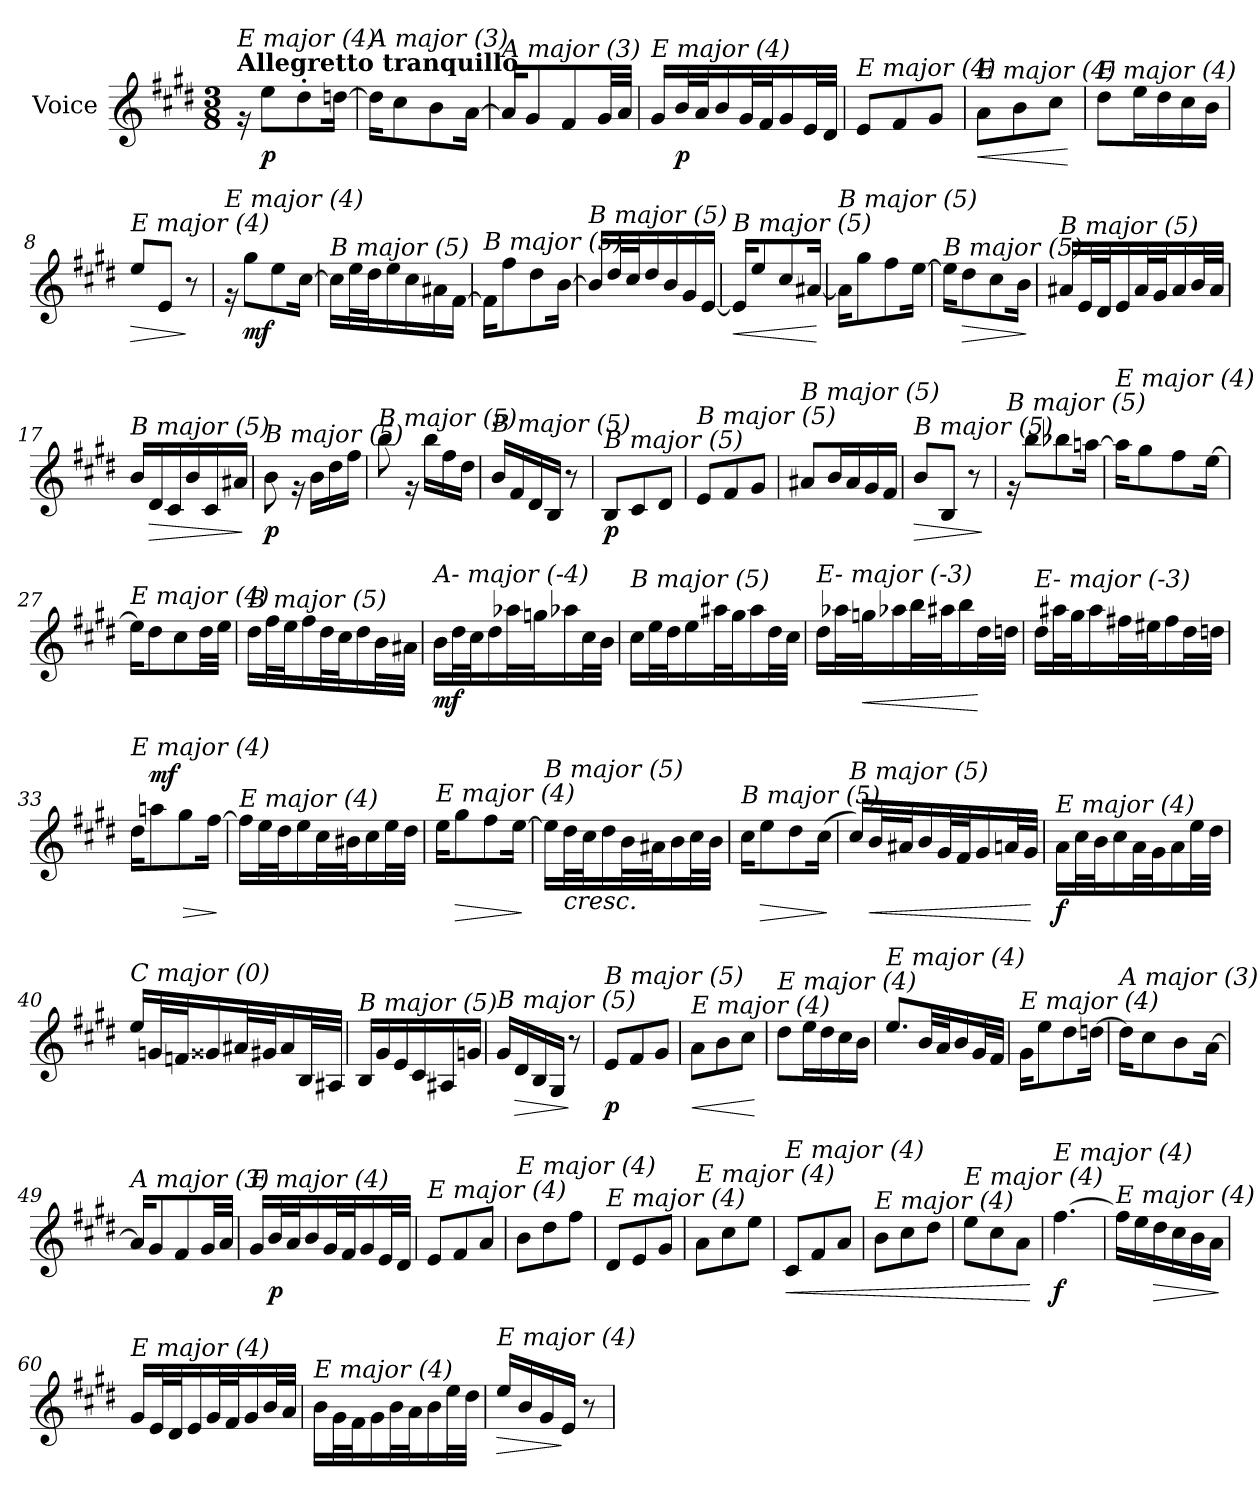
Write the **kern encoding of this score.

**kern	**dynam
*part1	*part1
*staff1	*staff1
*I"Voice	*
*I'V	*
*clefG2	*
*k[f#c#g#d#]	*
*M3/8	*
*MM56	*
=1	=1
!LO:TX:a:B:t=Allegretto tranquillo	!
!LO:TX:i:t=E major (4)	!
16rg	.
!	!LO:DY:b
8ee\L	p
8dd#'\	.
[16ddn\Jk	.
=2	=2
!LO:TX:i:t=A major (3)	!
16dd\KL]	.
8cc#\	.
8b\	.
[16a\Jk	.
=3	=3
!LO:TX:i:t=A major (3)	!
16a/KL]	.
8g#/	.
8f#/	.
32g#/LL	.
32a/JJJ	.
=4	=4
!LO:TX:i:t=E major (4)	!
16g#/LL	.
!	!LO:DY:b
32b/L	p
32a/J	.
16b/	.
32g#/L	.
32f#/J	.
16g#/	.
32e/L	.
32d#/JJJ	.
=5	=5
!LO:TX:i:t=E major (4)	!
8e/L	.
8f#/	.
8g#/J	.
=6	=6
!LO:TX:i:t=E major (4)	!
!	!LO:HP:b
8a\L	<
8b\	.
8cc#\J	.
.	[
=7	=7
!LO:TX:i:t=E major (4)	!
8dd#\L	.
16ee\L	.
16dd#\	.
16cc#\	.
16b\JJ	.
!!LO:LB:g=z
=8	=8
!LO:TX:i:t=E major (4)	!
!	!LO:HP:b
8ee/L	>
8e/J	.
8r	]
=9	=9
!LO:TX:i:t=E major (4)	!
16rg	.
!	!LO:DY:b
8gg#\L	mf
8ee\	.
[16cc#\Jk	.
=10	=10
!LO:TX:i:t=B major (5)	!
16cc#\LL]	.
32ee\L	.
32dd#\J	.
16ee\	.
16cc#\	.
16a#X\	.
[16f#\JJ	.
=11	=11
!LO:TX:i:t=B major (5)	!
16f#\KL]	.
8ff#\	.
8dd#\	.
[16b\Jk	.
=12	=12
!LO:TX:i:t=B major (5)	!
16b/LL]	.
32dd#/L	.
32cc#/J	.
16dd#/	.
16b/	.
16g#/	.
[16e/JJ	.
=13	=13
!LO:TX:i:t=B major (5)	!
!	!LO:HP:b
16e/KL]	<
8ee/	.
8cc#/	.
[16a#X/Jk	.
.	[
=14	=14
!LO:TX:i:t=B major (5)	!
16a#\KL]	.
8gg#\	.
8ff#\	.
[16ee\Jk	.
=15	=15
!LO:TX:i:t=B major (5)	!
16ee\KL]	.
!	!LO:HP:b
8dd#\	>
8cc#\	.
16b\Jk	.
.	]
!!LO:LB:g=z
=16	=16
!LO:TX:i:t=B major (5)	!
16a#X/LL	.
32e/L	.
32d#/J	.
16e/	.
32a#/L	.
32g#/J	.
16a#/	.
32b/L	.
32a#/JJJ	.
=17	=17
!LO:TX:i:t=B major (5)	!
16b/LL	.
!	!LO:HP:b
16d#/	>
16c#/	.
16b/	.
16c#/	.
16a#X/JJ	.
.	]
=18	=18
!LO:TX:i:t=B major (5)	!
!	!LO:DY:b
8b\	p
16rg	.
16b\LL	.
16dd#\	.
16ff#\JJ	.
=19	=19
!LO:TX:i:t=B major (5)	!
8bb\	.
16rg	.
16bb\LL	.
16ff#\	.
16dd#\JJ	.
=20	=20
!LO:TX:i:t=B major (5)	!
16b/LL	.
16f#/	.
16d#/	.
16B/JJ	.
8r	.
=21	=21
!LO:TX:i:t=B major (5)	!
!	!LO:DY:b
8B/L	p
8c#/	.
8d#/J	.
=22	=22
!LO:TX:i:t=B major (5)	!
8e/L	.
8f#/	.
8g#/J	.
!!LO:LB:g=z
=23	=23
!LO:TX:i:t=B major (5)	!
8a#X/L	.
16b/L	.
16a#/	.
16g#/	.
16f#/JJ	.
=24	=24
!LO:TX:i:t=B major (5)	!
!	!LO:HP:b
8b/L	>
8B/J	.
8r	.
.	]
=25	=25
!LO:TX:i:t=B major (5)	!
16rg	.
8bb\L	.
8bb-Xi\	.
[16aan\Jk	.
=26	=26
!LO:TX:i:t=E major (4)	!
16aa\KL]	.
8gg#\	.
8ff#\	.
[16ee\Jk	.
=27	=27
!LO:TX:i:t=E major (4)	!
16ee\KL]	.
8dd#\	.
8cc#\	.
32dd#\LL	.
32ee\JJJ	.
=28	=28
!LO:TX:i:t=B major (5)	!
16dd#\LL	.
32ff#\L	.
32ee\J	.
16ff#\	.
32dd#\L	.
32cc#\J	.
16dd#\	.
32b\L	.
32a#X\JJJ	.
!!LO:LB:g=z
=29	=29
!LO:TX:i:t=A- major (-4)	!
!	!LO:DY:b
16b\LL	mf
32dd#\L	.
32cc#\J	.
16dd#\	.
32aa-Xi\L	.
32ggni\J	.
16aa-Xi\	.
32cc#\L	.
32b\JJJ	.
=30	=30
!LO:TX:i:t=B major (5)	!
16cc#\LL	.
32ee\L	.
32dd#\J	.
16ee\	.
32aa#X\L	.
32gg#\J	.
16aa#\	.
32dd#\L	.
32cc#\JJJ	.
=31	=31
!LO:TX:i:t=E- major (-3)	!
16dd#\LL	.
32aa-Xi\L	.
!	!LO:HP:b
32ggni\J	<
16aa-Xi\	.
32bb\L	.
32aa#X\J	.
16bb\	.
32dd#\L	[
32ddni\JJJ	.
!!LO:LB:g=z
=32	=32
!LO:TX:i:t=E- major (-3)	!
16dd#\LL	.
32aa#X\L	.
32gg#\J	.
16aa#\	.
32ff#X\L	.
32ee#X\J	.
16ff#\	.
32dd#\L	.
32ddni\JJJ	.
=33	=33
!LO:TX:i:t=E major (4)	!
16dd#\KL	.
!	!LO:HP:b
!	!LO:DY:n=1:a
8aan\	> mf
8gg#\	.
[16ff#\Jk	.
.	]
=34	=34
!LO:TX:i:t=E major (4)	!
16ff#\LL]	.
32ee\L	.
32dd#\J	.
16ee\	.
32cc#\L	.
32b#X\J	.
16cc#\	.
32ee\L	.
32dd#\JJJ	.
=35	=35
!LO:TX:i:t=E major (4)	!
16ee\KL	.
!	!LO:HP:b
8gg#\	>
8ff#\	.
[16ee\Jk	.
.	]
=36	=36
!LO:TX:i:t=B major (5)	!
16ee\LL]	.
!LO:TX:b:i:t=cresc.	!
32dd#\L	.
32cc#\J	.
16dd#\	.
32b\L	.
32a#X\J	.
16b\	.
32cc#\L	.
32b\JJJ	.
!!LO:LB:g=z
=37	=37
!LO:TX:i:t=B major (5)	!
16cc#\KL	.
!	!LO:HP:b
8ee\	>
8dd#\	.
(>16cc#\Jk	.
.	]
=38	=38
!LO:TX:i:t=B major (5)	!
16cc#/LL)	.
!	!LO:HP:b
32b/L	<
32a#X/J	.
16b/	.
32g#/L	.
32f#/J	.
16g#/	.
32an/L	.
32g#/JJJ	.
.	[
=39	=39
!LO:TX:i:t=E major (4)	!
!	!LO:DY:b
16a\LL	f
32cc#\L	.
32b\J	.
16cc#\	.
32a\L	.
32g#\J	.
16a\	.
32ee\L	.
32dd#\JJJ	.
=40	=40
!LO:TX:i:t=C major (0)	!
16ee/LL	.
32gni/L	.
32fni/J	.
16g##i/	.
32a#X/L	.
32g#/J	.
16a#/	.
32B/L	.
32A#X/JJJ	.
!!LO:LB:g=z
=41	=41
!LO:TX:i:t=B major (5)	!
16B/LL	.
16g#/	.
16e/	.
16c#/	.
16A#X/	.
16gni/JJ	.
=42	=42
!LO:TX:i:t=B major (5)	!
16g#/LL	.
!	!LO:HP:b
16d#/	>
16B/	.
16G#/JJ	.
8r	]
=43	=43
!LO:TX:i:t=B major (5)	!
!	!LO:DY:b
8e/L	p
8f#/	.
8g#/J	.
=44	=44
!LO:TX:i:t=E major (4)	!
!	!LO:HP:b
8a\L	<
8b\	.
8cc#\J	.
.	[
=45	=45
!LO:TX:i:t=E major (4)	!
8dd#\L	.
16ee\L	.
16dd#\	.
16cc#\	.
16b\JJ	.
=46	=46
!LO:TX:i:t=E major (4)	!
8.ee/L	.
32b/LL	.
32a/J	.
16b/	.
32g#/L	.
32f#/JJJ	.
=47	=47
!LO:TX:i:t=E major (4)	!
16g#\KL	.
8ee\	.
8dd#\	.
[16ddn\Jk	.
!!LO:LB:g=z
=48	=48
!LO:TX:i:t=A major (3)	!
16dd\KL]	.
8cc#\	.
8b\	.
[16a\Jk	.
=49	=49
!LO:TX:i:t=A major (3)	!
16a/KL]	.
8g#/	.
8f#/	.
32g#/LL	.
32a/JJJ	.
=50	=50
!LO:TX:i:t=E major (4)	!
16g#/LL	.
!	!LO:DY:b
32b/L	p
32a/J	.
16b/	.
32g#/L	.
32f#/J	.
16g#/	.
32e/L	.
32d#/JJJ	.
=51	=51
!LO:TX:i:t=E major (4)	!
8e/L	.
8f#/	.
8a/J	.
=52	=52
!LO:TX:i:t=E major (4)	!
8b\L	.
8dd#\	.
8ff#\J	.
=53	=53
!LO:TX:i:t=E major (4)	!
8d#/L	.
8e/	.
8g#/J	.
=54	=54
!LO:TX:i:t=E major (4)	!
8a\L	.
8cc#\	.
8ee\J	.
=55	=55
!LO:TX:i:t=E major (4)	!
!	!LO:HP:b
8c#/L	<
8f#/	.
8a/J	.
=56	=56
!LO:TX:i:t=E major (4)	!
8b\L	.
8cc#\	.
8dd#\J	.
!!LO:LB:g=z
=57	=57
!LO:TX:i:t=E major (4)	!
8ee\L	.
8cc#\	.
8a\J	.
.	[
=58	=58
!LO:TX:i:t=E major (4)	!
!	!LO:DY:b
[4.ff#\	f
=59	=59
!LO:TX:i:t=E major (4)	!
16ff#\LL]	.
16ee\	.
!	!LO:HP:b
16dd#\	>
16cc#\	.
16b\	.
16a\JJ	.
.	]
=60	=60
!LO:TX:i:t=E major (4)	!
16g#/LL	.
32e/L	.
32d#/J	.
16e/	.
32g#/L	.
32f#/J	.
16g#/	.
32b/L	.
32a/JJJ	.
=61	=61
!LO:TX:i:t=E major (4)	!
16b\LL	.
32g#\L	.
32f#\J	.
16g#\	.
32b\L	.
32a\J	.
16b\	.
32ee\L	.
32dd#\JJJ	.
=62	=62
!LO:TX:i:t=E major (4)	!
!	!LO:HP:b
16ee/LL	>
16b/	.
16g#/	.
16e/JJ	]
8r	.
=	=
*-	*-
